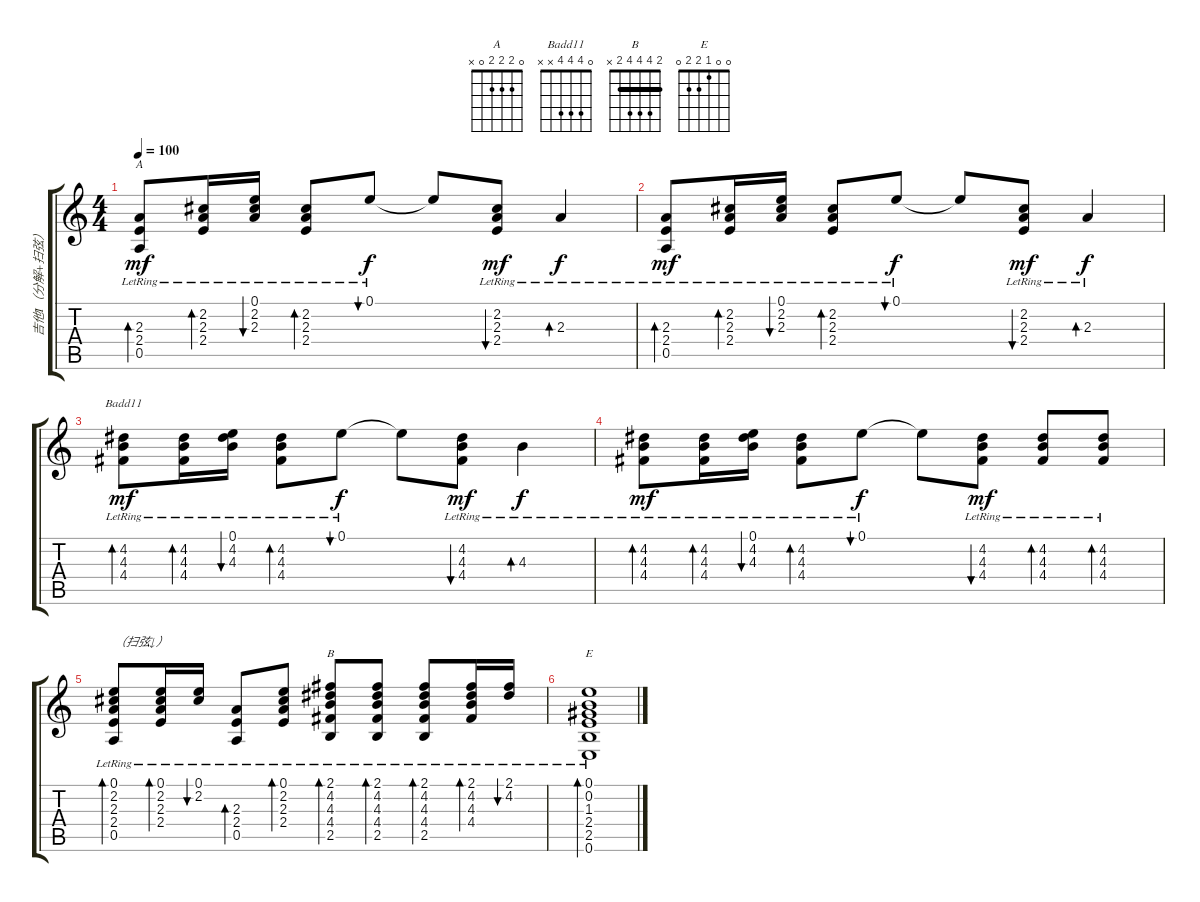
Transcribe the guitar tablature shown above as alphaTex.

\track ("吉他Ⅰ（分解+扫弦）" "吉他Ⅰ（分解+扫弦）") {instrument acousticguitarsteel}
\staff {score tabs}
\tuning (E4 B3 G3 D3 A2 E2) {hide}
\chord ("A" 0 2 2 2 0 x)
\chord ("Badd11" 0 4 4 4 x x)
\chord ("B" 2 4 4 4 2 x) {barre 2}
\chord ("E" 0 0 1 2 2 0)
\ts (4 4)
\tempo 100
\clef g2
\ks c
(2.3{lr} 2.4{lr} 0.5{lr}).8{bd 60 ch "A" dy mf} (2.2{lr} 2.3{lr} 2.4{lr}).16{bd 60} (0.1{lr} 2.2{lr} 2.3{lr}).16{bu 60} (2.2{lr} 2.3{lr} 2.4{lr}).8{bd 60} 0.1{lr}.8{bu 60 dy f} 0.1{t}.8 (2.2{lr} 2.3 2.4).8{bu 60 dy mf} 2.3{lr}.4{bd 60 dy f} |
(2.3{lr} 2.4{lr} 0.5{lr}).8{bd 60 dy mf} (2.2{lr} 2.3{lr} 2.4{lr}).16{bd 60} (0.1{lr} 2.2{lr} 2.3{lr}).16{bu 60} (2.2{lr} 2.3{lr} 2.4{lr}).8{bd 60} 0.1{lr}.8{bu 60 dy f} 0.1{t}.8 (2.2{lr} 2.3 2.4).8{bu 60 dy mf} 2.3{lr}.4{bd 60 dy f} |
(4.2{lr} 4.3{lr} 4.4{lr}).8{bd 60 ch "Badd11" dy mf} (4.2{lr} 4.3{lr} 4.4{lr}).16{bd 60} (0.1{lr} 4.2{lr} 4.3{lr}).16{bu 60} (4.2{lr} 4.3{lr} 4.4{lr}).8{bd 60} 0.1{lr}.8{bu 60 dy f} 0.1{t}.8 (4.2{lr} 4.3 4.4).8{bu 60 dy mf} 4.3{lr}.4{bd 60 dy f} |
(4.2{lr} 4.3{lr} 4.4{lr}).8{bd 60 dy mf} (4.2{lr} 4.3{lr} 4.4{lr}).16{bd 60} (0.1{lr} 4.2{lr} 4.3{lr}).16{bu 60} (4.2{lr} 4.3{lr} 4.4{lr}).8{bd 60} 0.1{lr}.8{bu 60 dy f} 0.1{t}.8 (4.2{lr} 4.3 4.4).8{bu 60 dy mf} (4.2{lr} 4.3{lr} 4.4{lr}).8{bd 60} (4.2{lr} 4.3{lr} 4.4{lr}).8{bd 60} |
(0.1{lr} 2.2{lr} 2.3{lr} 2.4{lr} 0.5{lr}).8{bd 60 txt "（扫弦↓）"} (0.1{lr} 2.2{lr} 2.3{lr} 2.4{lr}).16{bd 60} (0.1{lr} 2.2{lr}).16{bu 60} (2.3{lr} 2.4{lr} 0.5{lr}).8{bd 60} (0.1{lr} 2.2{lr} 2.3{lr} 2.4{lr}).8{bd 60} (2.1{lr} 4.2{lr} 4.3{lr} 4.4{lr} 2.5{lr}).8{bd 60 ch "B"} (2.1{lr} 4.2{lr} 4.3{lr} 4.4{lr} 2.5{lr}).8{bd 60} (2.1{lr} 4.2{lr} 4.3{lr} 4.4{lr} 2.5{lr}).8{bd 60} (2.1{lr} 4.2{lr} 4.3{lr} 4.4{lr}).16{bd 60} (2.1{lr} 4.2{lr}).16{bu 60} |
(0.1{lr} 0.2{lr} 1.3{lr} 2.4{lr} 2.5{lr} 0.6{lr}).1{bd 60 ch "E"}
